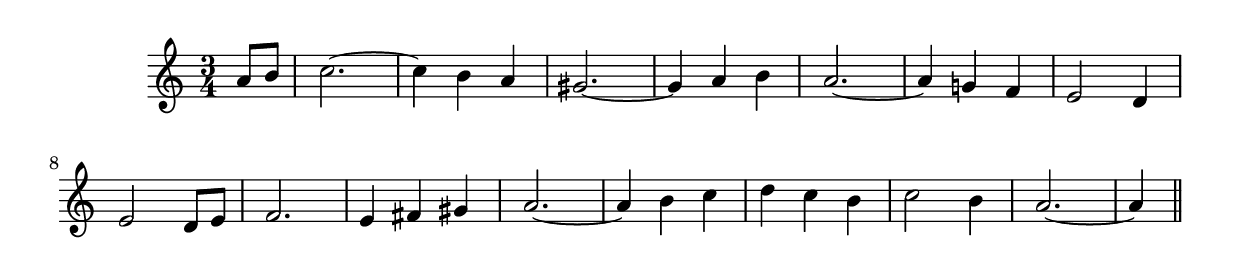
\version "2.19.49"
%{\header {
  composer = "L.R. Lewis" % II-3-91, p. 48
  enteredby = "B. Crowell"
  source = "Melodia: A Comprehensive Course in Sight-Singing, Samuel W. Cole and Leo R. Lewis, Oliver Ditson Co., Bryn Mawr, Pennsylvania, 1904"
}%}
\score{{\key a \minor
\time 3/4
%{\tempo 4=130
%}\relative a' {
  \partial 4
  a8 b |
  c2.~ | c4 b a | gis2.~ | gis4 a b | a2.~ | a4 g! f | e2 d4 | e2 d8 e f2. | e4 fis gis | a2.~ | a4 b c | d c b | c2 b4 | a2.~ | a4
  \bar "||"
}

}}